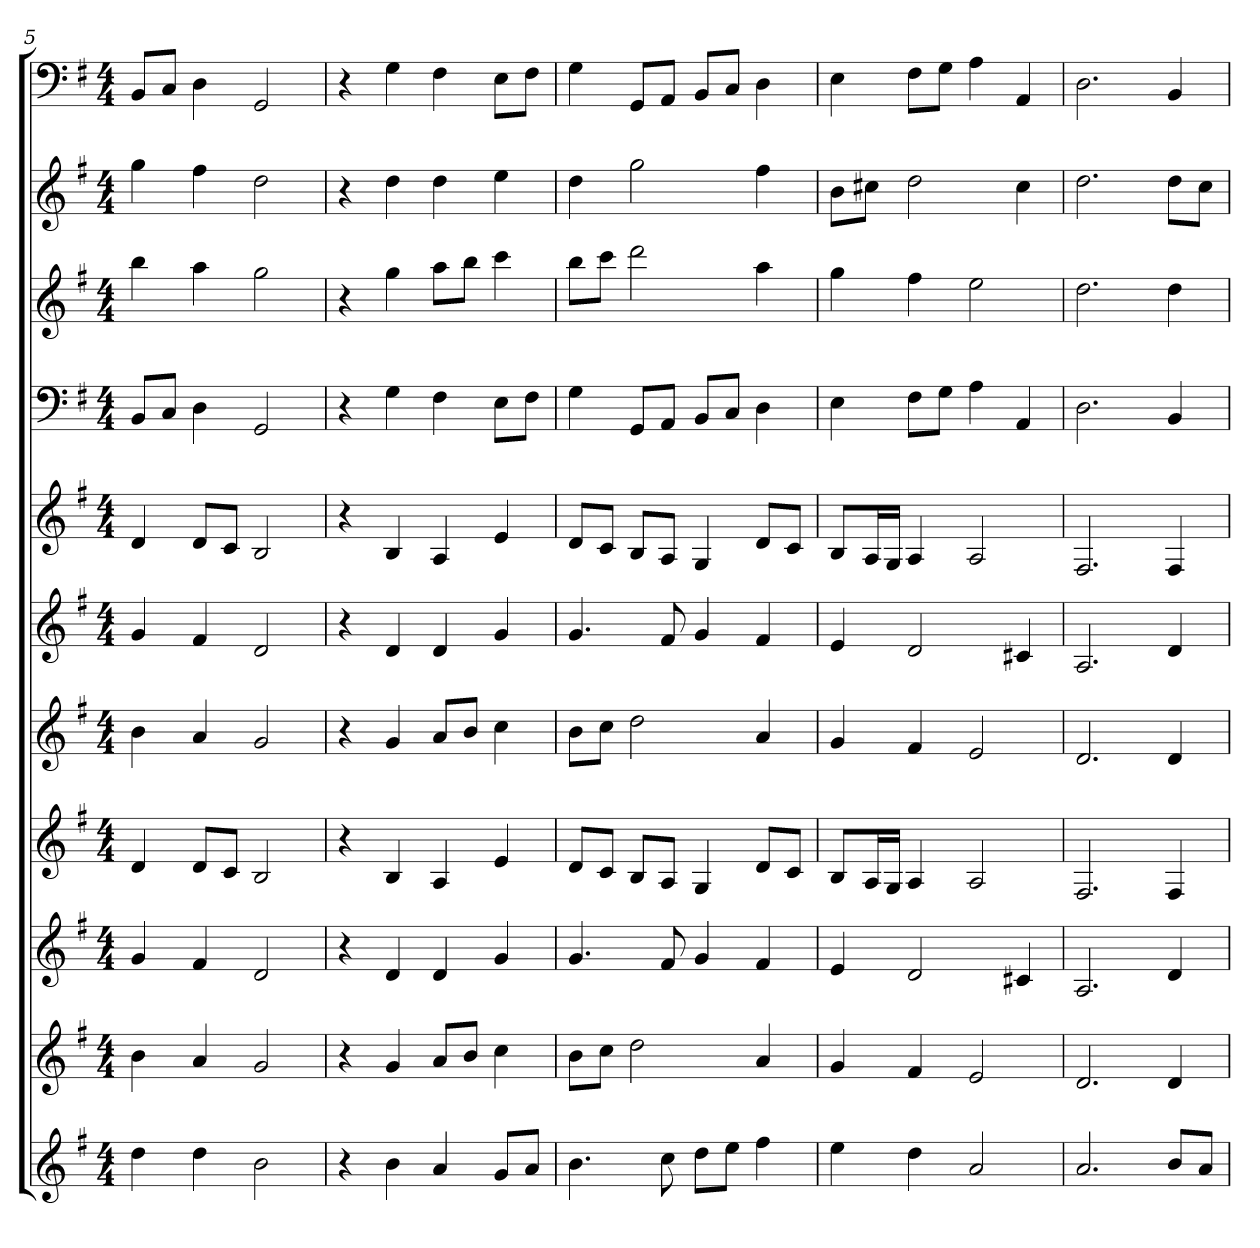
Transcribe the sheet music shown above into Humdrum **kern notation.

**kern	**kern	**kern	**kern	**kern	**kern	**kern	**kern	**kern	**kern	**kern
*part11	*part10	*part9	*part8	*part7	*part6	*part5	*part4	*part3	*part2	*part1
*staff11	*staff10	*staff9	*staff8	*staff7	*staff6	*staff5	*staff4	*staff3	*staff2	*staff1
*k[f#]	*k[f#]	*k[f#]	*k[f#]	*k[f#]	*k[f#]	*k[f#]	*k[f#]	*k[f#]	*k[f#]	*k[f#]
*G:	*G:	*G:	*G:	*G:	*G:	*G:	*G:	*G:	*G:	*G:
*M4/4	*M4/4	*M4/4	*M4/4	*M4/4	*M4/4	*M4/4	*M4/4	*M4/4	*M4/4	*M4/4
=5	=5	=5	=5	=5	=5	=5	=5	=5	=5	=5
4dd	4b	4g	4d	4b	4g	4d	8BBL	4bb	4gg	8BBL
.	.	.	.	.	.	.	8CJ	.	.	8CJ
4dd	4a	4f#	8dL	4a	4f#	8dL	4D	4aa	4ff#	4D
.	.	.	8cJ	.	.	8cJ	.	.	.	.
2b	2g	2d	2B	2g	2d	2B	2GG	2gg	2dd	2GG
=6	=6	=6	=6	=6	=6	=6	=6	=6	=6	=6
4r	4r	4r	4r	4r	4r	4r	4r	4r	4r	4r
4b	4g	4d	4B	4g	4d	4B	4G	4gg	4dd	4G
4a	8aL	4d	4A	8aL	4d	4A	4F#	8aaL	4dd	4F#
.	8bJ	.	.	8bJ	.	.	.	8bbJ	.	.
8gL	4cc	4g	4e	4cc	4g	4e	8EL	4ccc	4ee	8EL
8aJ	.	.	.	.	.	.	8F#J	.	.	8F#J
=7	=7	=7	=7	=7	=7	=7	=7	=7	=7	=7
4.b	8bL	4.g	8dL	8bL	4.g	8dL	4G	8bbL	4dd	4G
.	8ccJ	.	8cJ	8ccJ	.	8cJ	.	8cccJ	.	.
.	2dd	.	8BL	2dd	.	8BL	8GGL	2ddd	2gg	8GGL
8cc	.	8f#	8AJ	.	8f#	8AJ	8AAJ	.	.	8AAJ
8ddL	.	4g	4G	.	4g	4G	8BBL	.	.	8BBL
8eeJ	.	.	.	.	.	.	8CJ	.	.	8CJ
4ff#	4a	4f#	8dL	4a	4f#	8dL	4D	4aa	4ff#	4D
.	.	.	8cJ	.	.	8cJ	.	.	.	.
=8	=8	=8	=8	=8	=8	=8	=8	=8	=8	=8
4ee	4g	4e	8BL	4g	4e	8BL	4E	4gg	8bL	4E
.	.	.	16AL	.	.	16AL	.	.	8cc#XJ	.
.	.	.	16GJJ	.	.	16GJJ	.	.	.	.
4dd	4f#	2d	4A	4f#	2d	4A	8F#L	4ff#	2dd	8F#L
.	.	.	.	.	.	.	8GJ	.	.	8GJ
2a	2e	.	2A	2e	.	2A	4A	2ee	.	4A
.	.	4c#X	.	.	4c#X	.	4AA	.	4cc#	4AA
=9	=9	=9	=9	=9	=9	=9	=9	=9	=9	=9
2.a	2.d	2.A	2.F#	2.d	2.A	2.F#	2.D	2.dd	2.dd	2.D
8bL	4d	4d	4F#	4d	4d	4F#	4BB	4dd	8ddL	4BB
8aJ	.	.	.	.	.	.	.	.	8ccJ	.
=	=	=	=	=	=	=	=	=	=	=
*-	*-	*-	*-	*-	*-	*-	*-	*-	*-	*-
